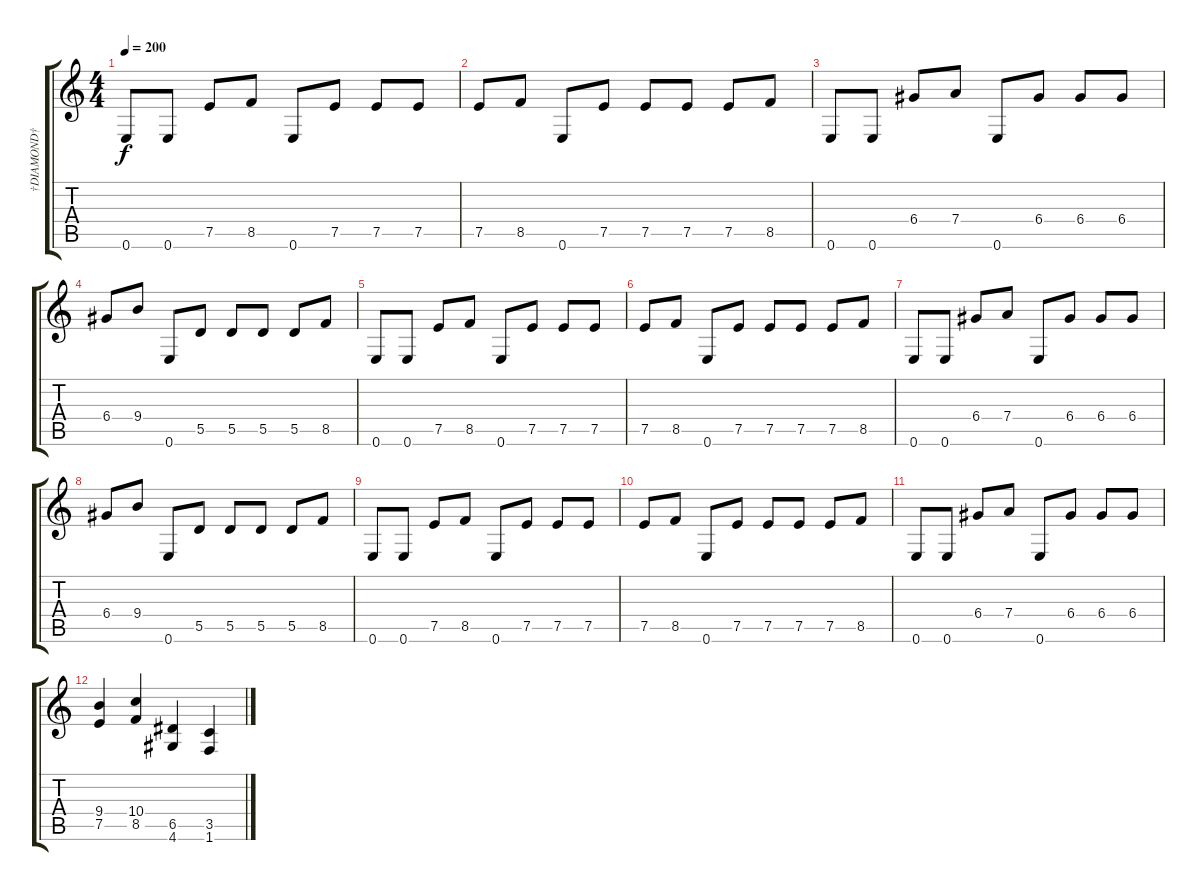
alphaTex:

\track ("†DIAMOND†" "†DIAMOND†") {instrument distortionguitar}
\staff {score tabs}
\tuning (E4 B3 G3 D3 A2 E2) {hide}
\ts (4 4)
\tempo 200
\clef g2
\ks c
0.6.8{dy f} 0.6.8 7.5.8 8.5.8 0.6.8 7.5.8 7.5.8 7.5.8 |
7.5.8 8.5.8 0.6.8 7.5.8 7.5.8 7.5.8 7.5.8 8.5.8 |
0.6.8 0.6.8 6.4.8 7.4.8 0.6.8 6.4.8 6.4.8 6.4.8 |
6.4.8 9.4.8 0.6.8 5.5.8 5.5.8 5.5.8 5.5.8 8.5.8 |
0.6.8 0.6.8 7.5.8 8.5.8 0.6.8 7.5.8 7.5.8 7.5.8 |
7.5.8 8.5.8 0.6.8 7.5.8 7.5.8 7.5.8 7.5.8 8.5.8 |
0.6.8 0.6.8 6.4.8 7.4.8 0.6.8 6.4.8 6.4.8 6.4.8 |
6.4.8 9.4.8 0.6.8 5.5.8 5.5.8 5.5.8 5.5.8 8.5.8 |
0.6.8 0.6.8 7.5.8 8.5.8 0.6.8 7.5.8 7.5.8 7.5.8 |
7.5.8 8.5.8 0.6.8 7.5.8 7.5.8 7.5.8 7.5.8 8.5.8 |
0.6.8 0.6.8 6.4.8 7.4.8 0.6.8 6.4.8 6.4.8 6.4.8 |
(9.4 7.5).4 (10.4 8.5).4 (6.5 4.6).4 (3.5 1.6).4
